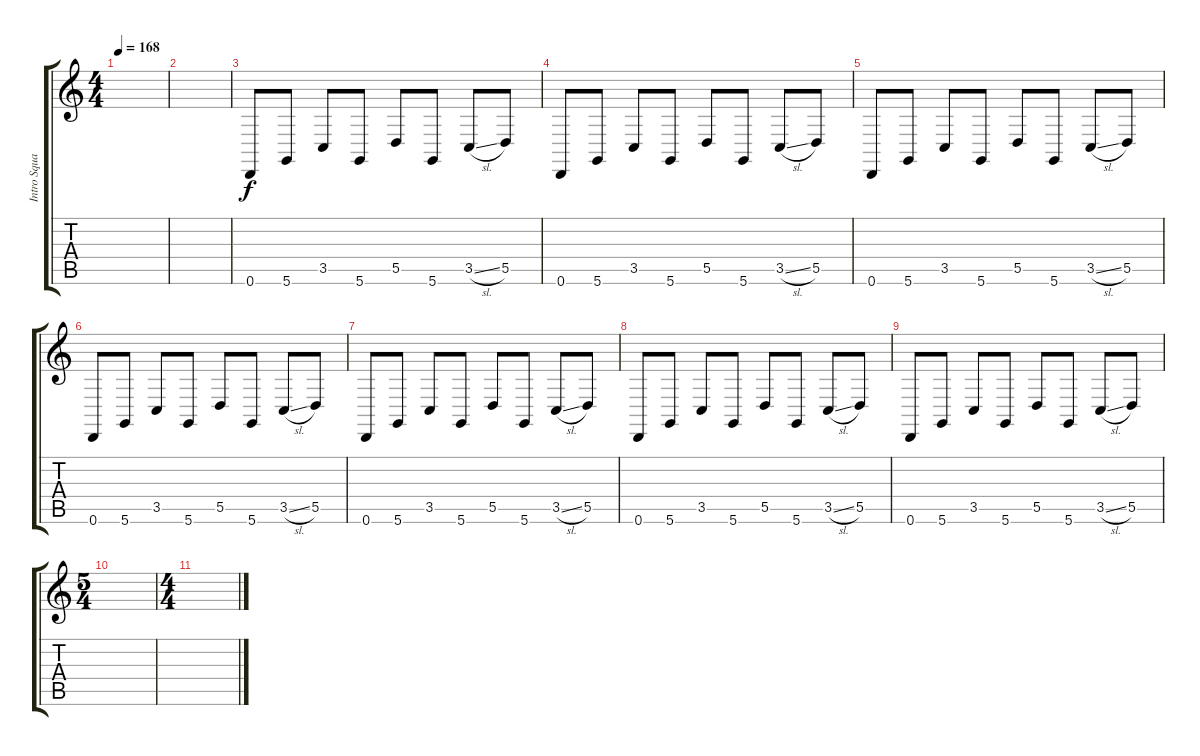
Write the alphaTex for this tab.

\track ("Intro Square" "Intro Squa") {instrument lead2sawtooth}
\staff {score tabs}
\tuning (E4 B3 G3 D3 A2 D2) {hide}
\ts (4 4)
\tempo 168
\clef g2
\ks c
|
|
0.6.8 5.6.8 3.5.8 5.6.8 5.5.8 5.6.8 3.5{sl}.8 5.5.8 |
0.6.8 5.6.8 3.5.8 5.6.8 5.5.8 5.6.8 3.5{sl}.8 5.5.8 |
0.6.8 5.6.8 3.5.8 5.6.8 5.5.8 5.6.8 3.5{sl}.8 5.5.8 |
0.6.8 5.6.8 3.5.8 5.6.8 5.5.8 5.6.8 3.5{sl}.8 5.5.8 |
0.6.8 5.6.8 3.5.8 5.6.8 5.5.8 5.6.8 3.5{sl}.8 5.5.8 |
0.6.8 5.6.8 3.5.8 5.6.8 5.5.8 5.6.8 3.5{sl}.8 5.5.8 |
0.6.8 5.6.8 3.5.8 5.6.8 5.5.8 5.6.8 3.5{sl}.8 5.5.8 |
\ts (5 4)
|
\ts (4 4)
